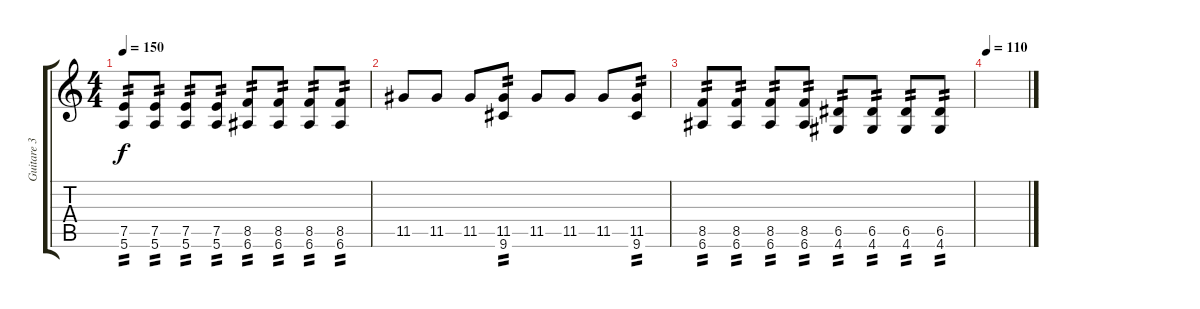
\track ("Guitare 3" "Guitare 3") {instrument distortionguitar}
\staff {score tabs}
\tuning (E4 B3 G3 D3 A2 E2) {hide}
\ts (4 4)
\tempo 150
\clef g2
\ks c
(7.5 5.6).8{tp 2 dy f} (7.5 5.6).8{tp 2} (7.5 5.6).8{tp 2} (7.5 5.6).8{tp 2} (8.5 6.6).8{tp 2} (8.5 6.6).8{tp 2} (8.5 6.6).8{tp 2} (8.5 6.6).8{tp 2} |
11.5.8 11.5.8 11.5.8 (11.5 9.6).8{tp 2} 11.5.8 11.5.8 11.5.8 (11.5 9.6).8{tp 2} |
(8.5 6.6).8{tp 2} (8.5 6.6).8{tp 2} (8.5 6.6).8{tp 2} (8.5 6.6).8{tp 2} (6.5 4.6).8{tp 2} (6.5 4.6).8{tp 2} (6.5 4.6).8{tp 2} (6.5 4.6).8{tp 2} |
\tempo 110
